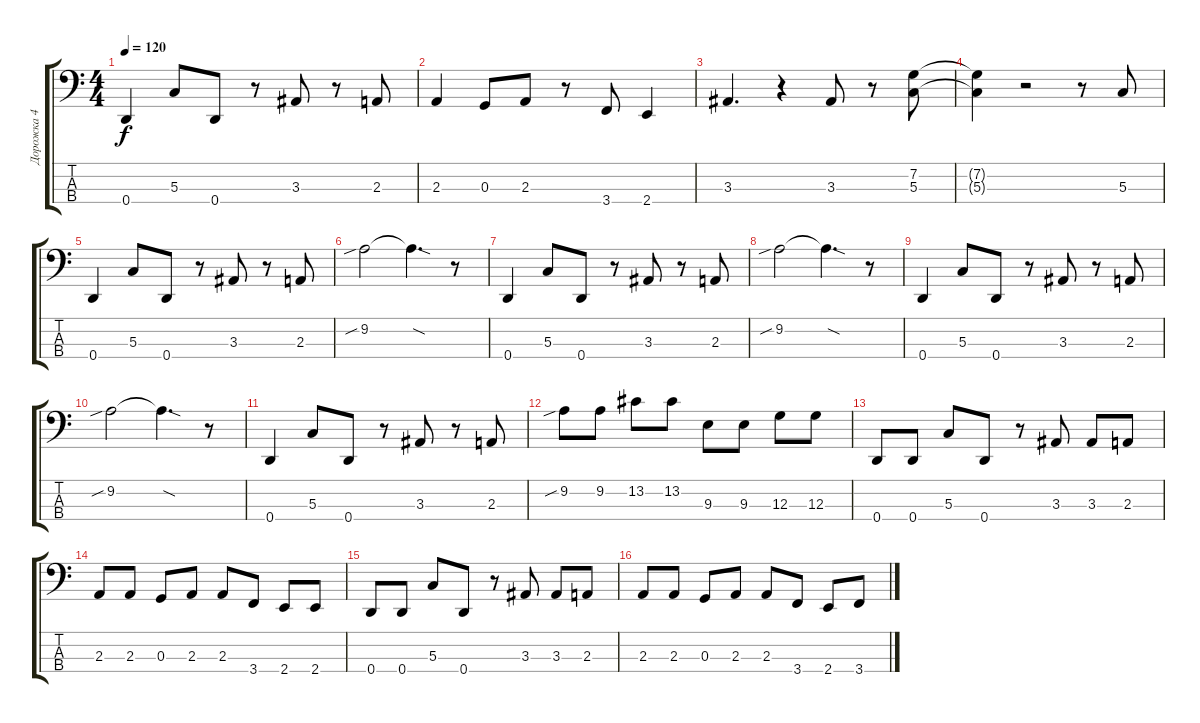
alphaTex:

\track ("Дорожка 4" "Дорожка 4") {instrument electricbassfinger}
\staff {score tabs}
\tuning (F2 C2 G1 D1) {hide}
\ts (4 4)
\tempo 120
\clef f4
\ks c
0.4.4{dy f} 5.3.8 0.4.8 r.8 3.3.8 r.8 2.3.8 |
2.3.4 0.3.8 2.3.8 r.8 3.4.8 2.4.4 |
3.3.4{d} r.4 3.3.8 r.8 (7.2 5.3).8 |
(7.2{t} 5.3{t}).4 r.2 r.8 5.3.8 |
0.4.4 5.3.8 0.4.8 r.8 3.3.8 r.8 2.3.8 |
9.2{sib}.2 9.2{sod t}.4{d} r.8 |
0.4.4 5.3.8 0.4.8 r.8 3.3.8 r.8 2.3.8 |
9.2{sib}.2 9.2{sod t}.4{d} r.8 |
0.4.4 5.3.8 0.4.8 r.8 3.3.8 r.8 2.3.8 |
9.2{sib}.2 9.2{sod t}.4{d} r.8 |
0.4.4 5.3.8 0.4.8 r.8 3.3.8 r.8 2.3.8 |
9.2{sib}.8 9.2.8 13.2.8 13.2.8 9.3.8 9.3.8 12.3.8 12.3.8 |
0.4.8 0.4.8 5.3.8 0.4.8 r.8 3.3.8 3.3.8 2.3.8 |
2.3.8 2.3.8 0.3.8 2.3.8 2.3.8 3.4.8 2.4.8 2.4.8 |
0.4.8 0.4.8 5.3.8 0.4.8 r.8 3.3.8 3.3.8 2.3.8 |
2.3.8 2.3.8 0.3.8 2.3.8 2.3.8 3.4.8 2.4.8 3.4.8
